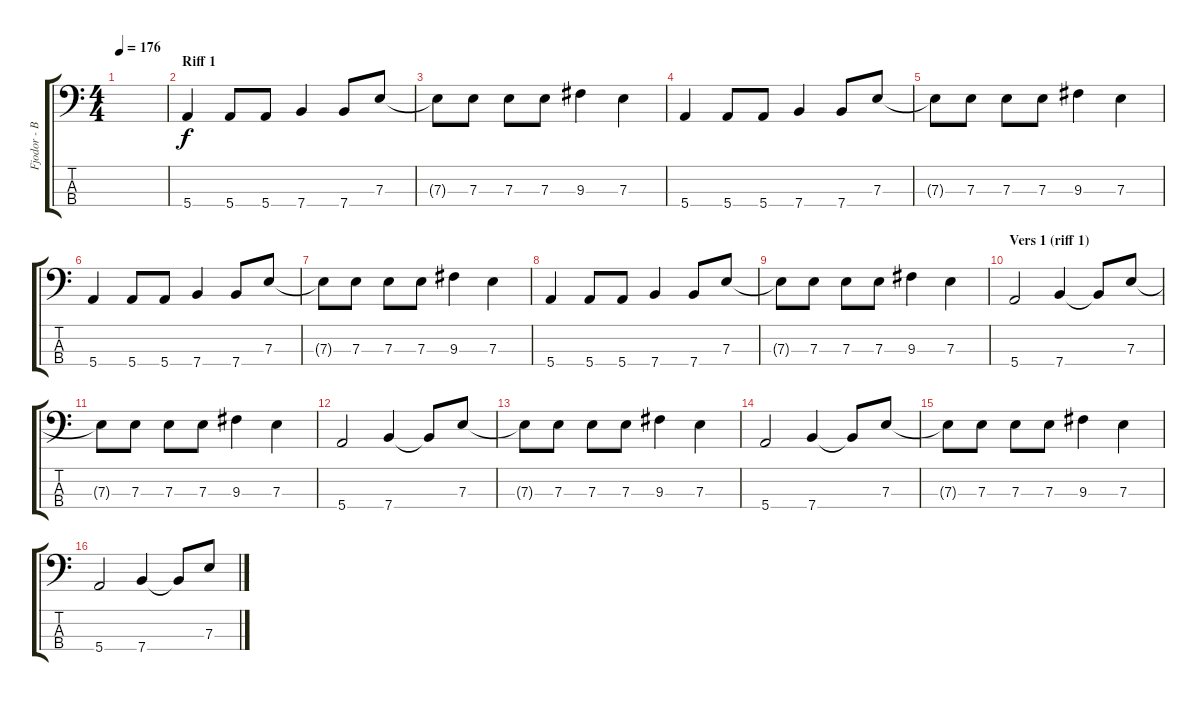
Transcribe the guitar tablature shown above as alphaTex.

\track ("Fjodor - Bas" "Fjodor - B") {instrument electricbasspick}
\staff {score tabs}
\tuning (G2 D2 A1 E1) {hide}
\ts (4 4)
\tempo 176
\clef f4
\ks c
|
\section ("" "Riff 1")
5.4.4 5.4.8 5.4.8 7.4.4 7.4.8 7.3.8 |
7.3{t}.8 7.3.8 7.3.8 7.3.8 9.3.4 7.3.4 |
5.4.4 5.4.8 5.4.8 7.4.4 7.4.8 7.3.8 |
7.3{t}.8 7.3.8 7.3.8 7.3.8 9.3.4 7.3.4 |
5.4.4 5.4.8 5.4.8 7.4.4 7.4.8 7.3.8 |
7.3{t}.8 7.3.8 7.3.8 7.3.8 9.3.4 7.3.4 |
5.4.4 5.4.8 5.4.8 7.4.4 7.4.8 7.3.8 |
7.3{t}.8 7.3.8 7.3.8 7.3.8 9.3.4 7.3.4 |
\section ("" "Vers 1 (riff 1)")
5.4.2 7.4.4 7.4{t}.8 7.3.8 |
7.3{t}.8 7.3.8 7.3.8 7.3.8 9.3.4 7.3.4 |
5.4.2 7.4.4 7.4{t}.8 7.3.8 |
7.3{t}.8 7.3.8 7.3.8 7.3.8 9.3.4 7.3.4 |
5.4.2 7.4.4 7.4{t}.8 7.3.8 |
7.3{t}.8 7.3.8 7.3.8 7.3.8 9.3.4 7.3.4 |
5.4.2 7.4.4 7.4{t}.8 7.3.8
